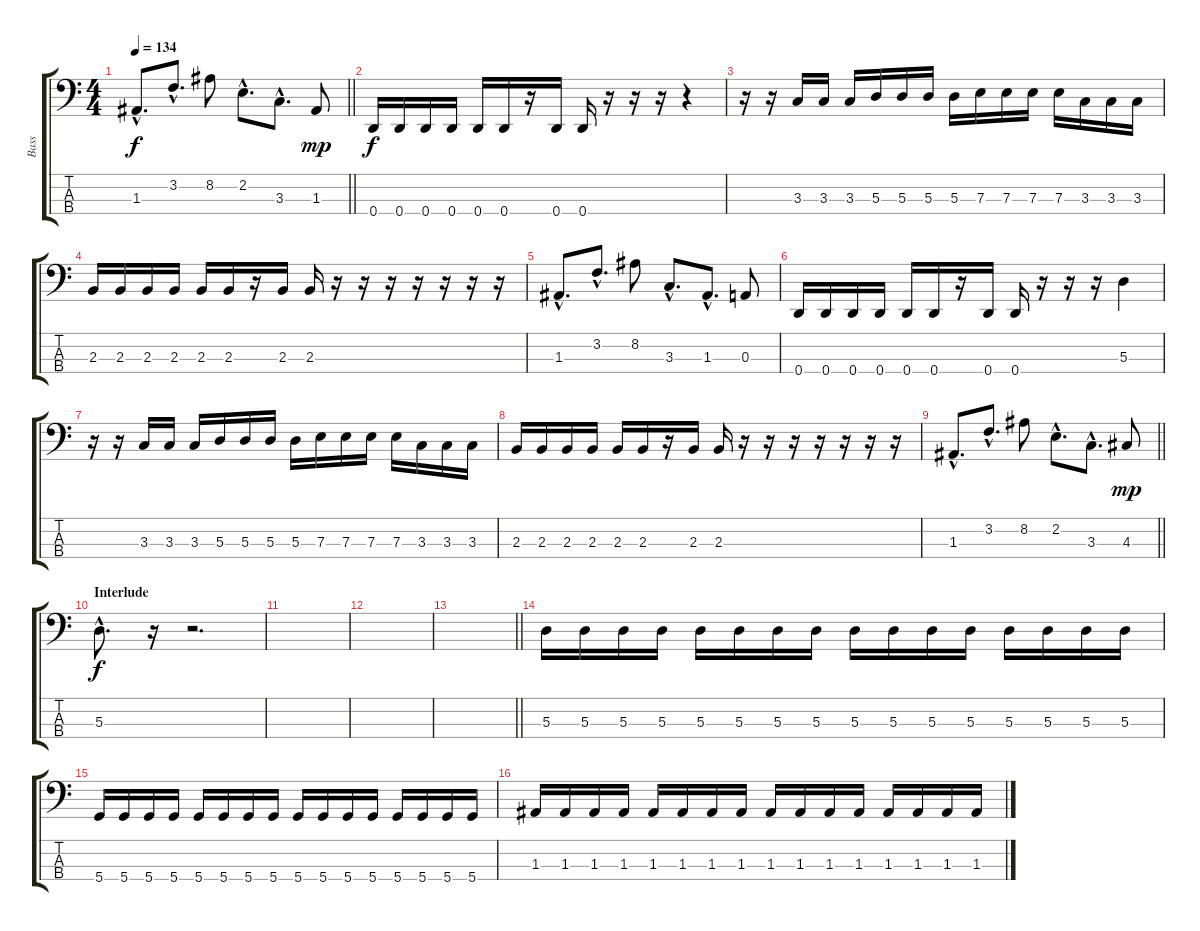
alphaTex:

\track ("Bass" "Bass") {instrument slapbass1}
\staff {score tabs}
\tuning (G2 D2 A1 D1) {hide}
\ts (4 4)
\tempo 134
\clef f4
\barLineRight lightlight
\ks c
1.3{hac}.8{d dy f} 3.2{hac}.8{d} 8.2.8 2.2{hac}.8{d} 3.3{hac}.8{d} 1.3.8{dy mp} |
\section ("" "")
0.4.16{dy f} 0.4.16 0.4.16 0.4.16 0.4.16 0.4.16 r.16 0.4.16 0.4.16 r.16 r.16 r.16 r.4 |
r.16 r.16 3.3.16 3.3.16 3.3.16 5.3.16 5.3.16 5.3.16 5.3.16 7.3.16 7.3.16 7.3.16 7.3.16 3.3.16 3.3.16 3.3.16 |
2.3.16 2.3.16 2.3.16 2.3.16 2.3.16 2.3.16 r.16 2.3.16 2.3.16 r.16 r.16 r.16 r.16 r.16 r.16 r.16 |
1.3{hac}.8{d} 3.2{hac}.8{d} 8.2.8 3.3{hac}.8{d} 1.3{hac}.8{d} 0.3.8 |
0.4.16 0.4.16 0.4.16 0.4.16 0.4.16 0.4.16 r.16 0.4.16 0.4.16 r.16 r.16 r.16 5.3.4 |
r.16 r.16 3.3.16 3.3.16 3.3.16 5.3.16 5.3.16 5.3.16 5.3.16 7.3.16 7.3.16 7.3.16 7.3.16 3.3.16 3.3.16 3.3.16 |
2.3.16 2.3.16 2.3.16 2.3.16 2.3.16 2.3.16 r.16 2.3.16 2.3.16 r.16 r.16 r.16 r.16 r.16 r.16 r.16 |
\barLineRight lightlight
1.3{hac}.8{d} 3.2{hac}.8{d} 8.2.8 2.2{hac}.8{d} 3.3{hac}.8{d} 4.3.8{dy mp} |
\section ("" "Interlude")
5.3{hac}.8{d dy f} r.16 r.2{d} |
|
|
\barLineRight lightlight
|
\section ("" "")
5.3.16 5.3.16 5.3.16 5.3.16 5.3.16 5.3.16 5.3.16 5.3.16 5.3.16 5.3.16 5.3.16 5.3.16 5.3.16 5.3.16 5.3.16 5.3.16 |
5.4.16 5.4.16 5.4.16 5.4.16 5.4.16 5.4.16 5.4.16 5.4.16 5.4.16 5.4.16 5.4.16 5.4.16 5.4.16 5.4.16 5.4.16 5.4.16 |
1.3.16 1.3.16 1.3.16 1.3.16 1.3.16 1.3.16 1.3.16 1.3.16 1.3.16 1.3.16 1.3.16 1.3.16 1.3.16 1.3.16 1.3.16 1.3.16
